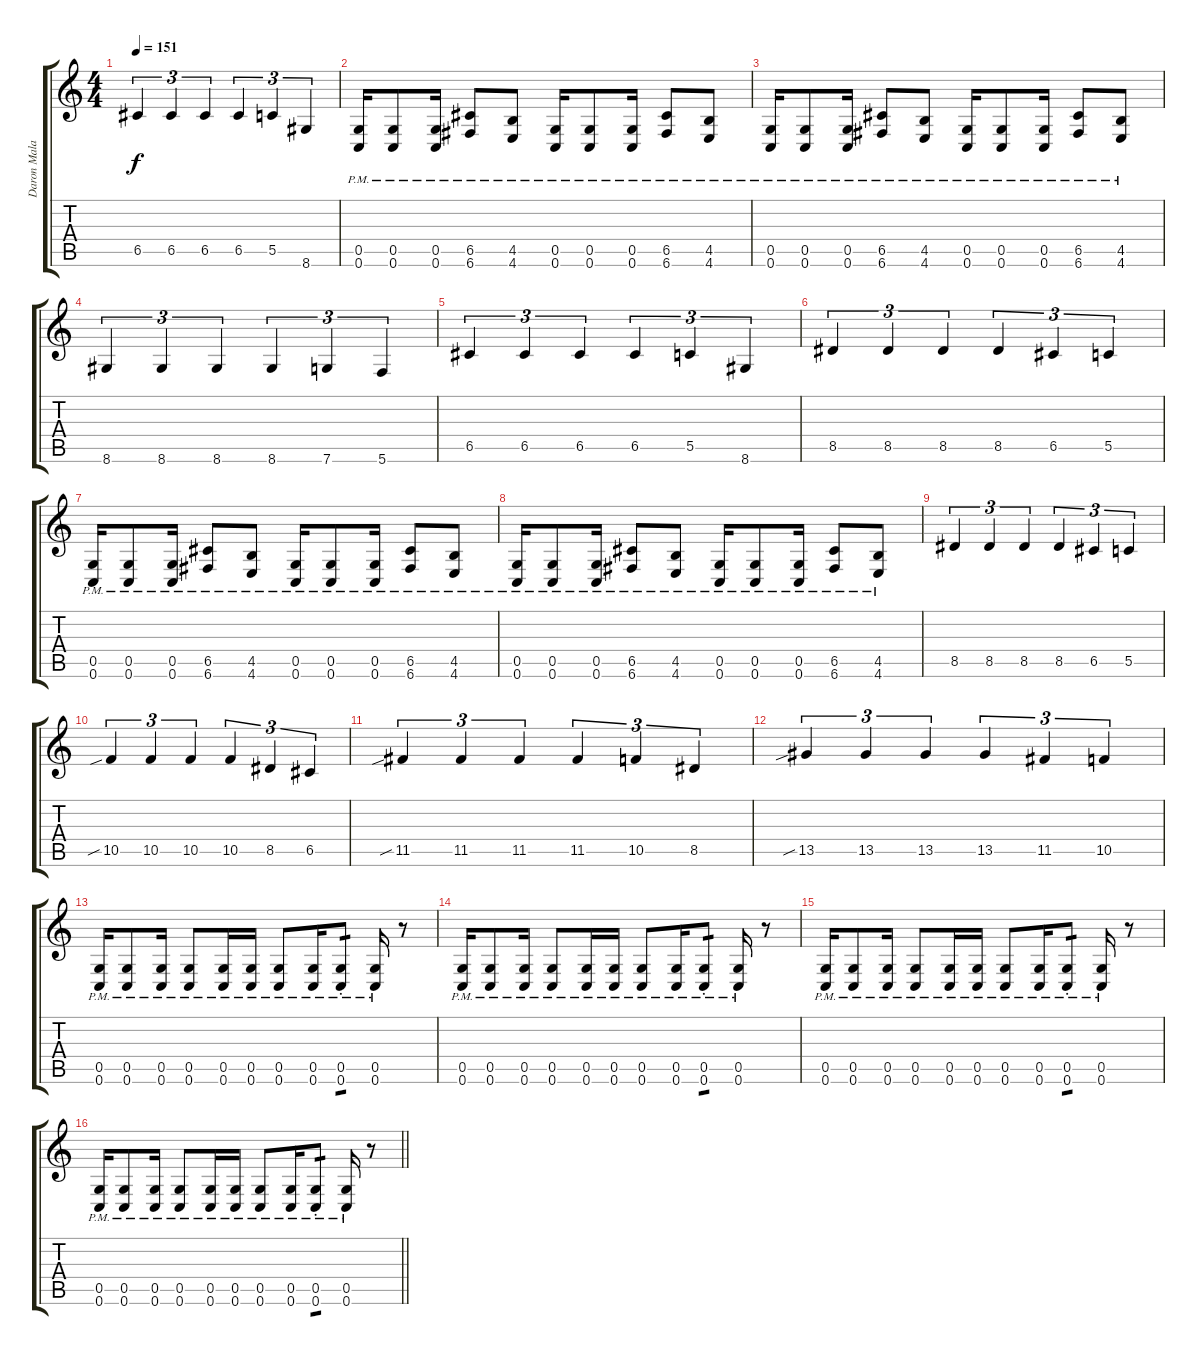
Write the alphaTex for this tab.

\track ("Daron Malakian" "Daron Mala") {instrument distortionguitar}
\staff {score tabs}
\tuning (D4 A3 F3 C3 G2 C2) {hide}
\ts (4 4)
\tempo 151
\clef g2
\ks c
6.5.4{tu (3 2) dy f} 6.5.4{tu (3 2)} 6.5.4{tu (3 2)} 6.5.4{tu (3 2)} 5.5.4{tu (3 2)} 8.6.4{tu (3 2)} |
(0.5{pm} 0.6{pm}).16 (0.5{pm} 0.6{pm}).8 (0.5{pm} 0.6{pm}).16 (6.5{pm} 6.6{pm}).8 (4.5{pm} 4.6{pm}).8 (0.5{pm} 0.6{pm}).16 (0.5{pm} 0.6{pm}).8 (0.5{pm} 0.6{pm}).16 (6.5{pm} 6.6{pm}).8 (4.5{pm} 4.6{pm}).8 |
(0.5{pm} 0.6{pm}).16 (0.5{pm} 0.6{pm}).8 (0.5{pm} 0.6{pm}).16 (6.5{pm} 6.6{pm}).8 (4.5{pm} 4.6{pm}).8 (0.5{pm} 0.6{pm}).16 (0.5{pm} 0.6{pm}).8 (0.5{pm} 0.6{pm}).16 (6.5{pm} 6.6{pm}).8 (4.5{pm} 4.6{pm}).8 |
8.6.4{tu (3 2)} 8.6.4{tu (3 2)} 8.6.4{tu (3 2)} 8.6.4{tu (3 2)} 7.6.4{tu (3 2)} 5.6.4{tu (3 2)} |
6.5.4{tu (3 2)} 6.5.4{tu (3 2)} 6.5.4{tu (3 2)} 6.5.4{tu (3 2)} 5.5.4{tu (3 2)} 8.6.4{tu (3 2)} |
8.5.4{tu (3 2)} 8.5.4{tu (3 2)} 8.5.4{tu (3 2)} 8.5.4{tu (3 2)} 6.5.4{tu (3 2)} 5.5.4{tu (3 2)} |
(0.5{pm} 0.6{pm}).16 (0.5{pm} 0.6{pm}).8 (0.5{pm} 0.6{pm}).16 (6.5{pm} 6.6{pm}).8 (4.5{pm} 4.6{pm}).8 (0.5{pm} 0.6{pm}).16 (0.5{pm} 0.6{pm}).8 (0.5{pm} 0.6{pm}).16 (6.5{pm} 6.6{pm}).8 (4.5{pm} 4.6{pm}).8 |
(0.5{pm} 0.6{pm}).16 (0.5{pm} 0.6{pm}).8 (0.5{pm} 0.6{pm}).16 (6.5{pm} 6.6{pm}).8 (4.5{pm} 4.6{pm}).8 (0.5{pm} 0.6{pm}).16 (0.5{pm} 0.6{pm}).8 (0.5{pm} 0.6{pm}).16 (6.5{pm} 6.6{pm}).8 (4.5{pm} 4.6{pm}).8 |
8.5.4{tu (3 2)} 8.5.4{tu (3 2)} 8.5.4{tu (3 2)} 8.5.4{tu (3 2)} 6.5.4{tu (3 2)} 5.5.4{tu (3 2)} |
10.5{sib}.4{tu (3 2)} 10.5.4{tu (3 2)} 10.5.4{tu (3 2)} 10.5.4{tu (3 2)} 8.5.4{tu (3 2)} 6.5.4{tu (3 2)} |
11.5{sib}.4{tu (3 2)} 11.5.4{tu (3 2)} 11.5.4{tu (3 2)} 11.5.4{tu (3 2)} 10.5.4{tu (3 2)} 8.5.4{tu (3 2)} |
13.5{sib}.4{tu (3 2)} 13.5.4{tu (3 2)} 13.5.4{tu (3 2)} 13.5.4{tu (3 2)} 11.5.4{tu (3 2)} 10.5.4{tu (3 2)} |
(0.5{pm} 0.6{pm}).16 (0.5{pm} 0.6{pm}).8 (0.5{pm} 0.6{pm}).16 (0.5{pm} 0.6{pm}).8 (0.5{pm} 0.6{pm}).16 (0.5{pm} 0.6{pm}).16 (0.5{pm} 0.6{pm}).8 (0.5{pm} 0.6{pm}).16 (0.5{pm} 0.6{pm st}).8{tp 1} (0.5{pm} 0.6{pm}).16 r.8 |
(0.5{pm} 0.6{pm}).16 (0.5{pm} 0.6{pm}).8 (0.5{pm} 0.6{pm}).16 (0.5{pm} 0.6{pm}).8 (0.5{pm} 0.6{pm}).16 (0.5{pm} 0.6{pm}).16 (0.5{pm} 0.6{pm}).8 (0.5{pm} 0.6{pm}).16 (0.5{pm} 0.6{pm st}).8{tp 1} (0.5{pm} 0.6{pm}).16 r.8 |
(0.5{pm} 0.6{pm}).16 (0.5{pm} 0.6{pm}).8 (0.5{pm} 0.6{pm}).16 (0.5{pm} 0.6{pm}).8 (0.5{pm} 0.6{pm}).16 (0.5{pm} 0.6{pm}).16 (0.5{pm} 0.6{pm}).8 (0.5{pm} 0.6{pm}).16 (0.5{pm} 0.6{pm st}).8{tp 1} (0.5{pm} 0.6{pm}).16 r.8 |
\barLineRight lightlight
(0.5{pm} 0.6{pm}).16 (0.5{pm} 0.6{pm}).8 (0.5{pm} 0.6{pm}).16 (0.5{pm} 0.6{pm}).8 (0.5{pm} 0.6{pm}).16 (0.5{pm} 0.6{pm}).16 (0.5{pm} 0.6{pm}).8 (0.5{pm} 0.6{pm}).16 (0.5{pm} 0.6{pm st}).8{tp 1} (0.5{pm} 0.6{pm}).16 r.8
